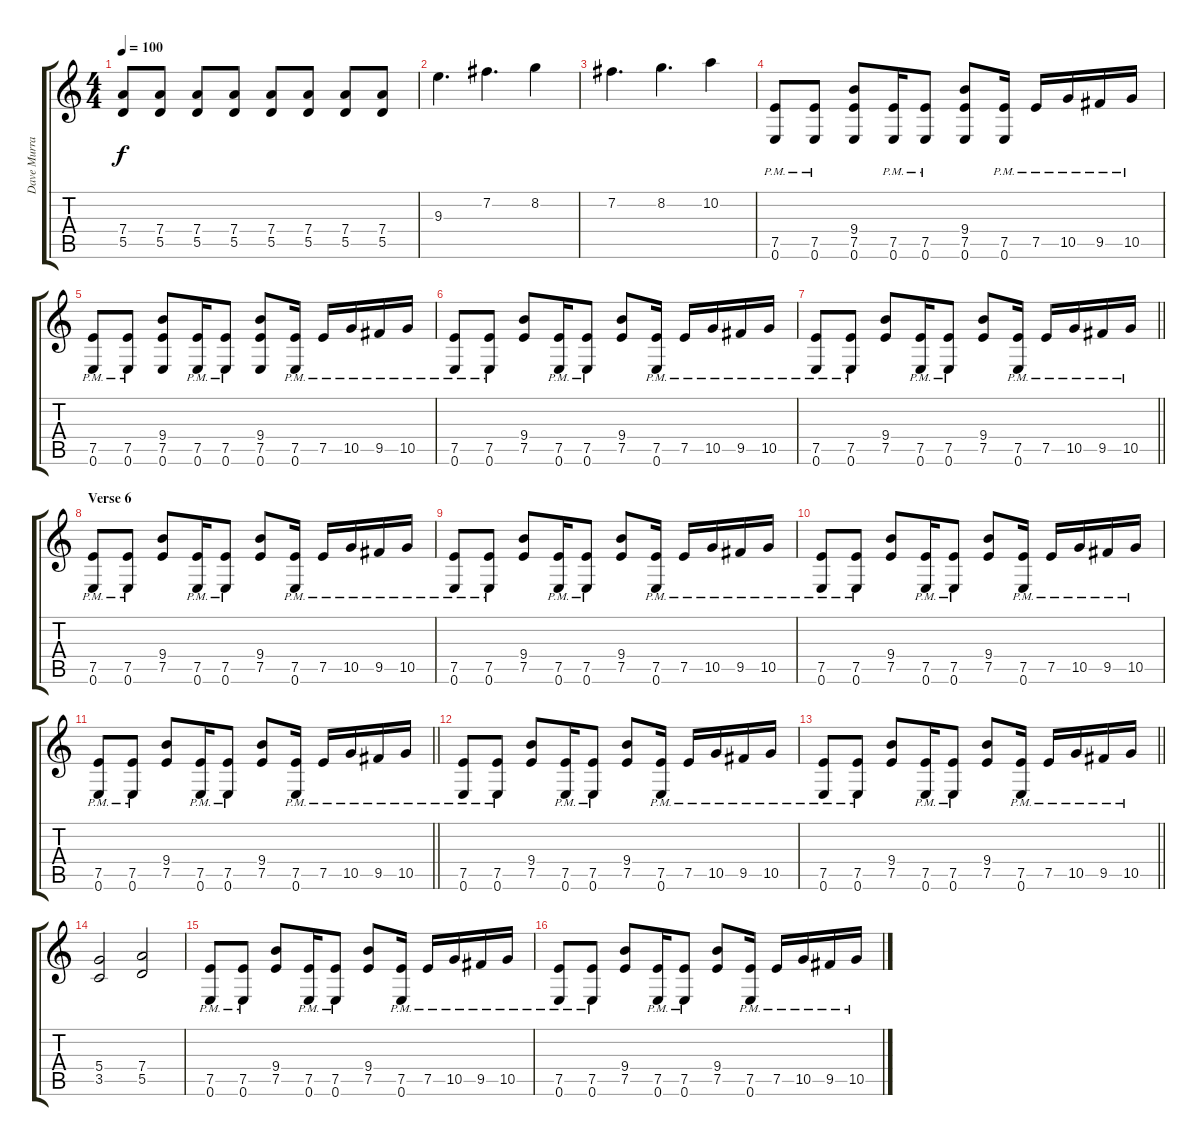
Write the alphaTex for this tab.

\track ("Dave Murray" "Dave Murra") {instrument overdrivenguitar}
\staff {score tabs}
\tuning (E4 B3 G3 D3 A2 E2) {hide}
\ts (4 4)
\tempo 100
\clef g2
\ks c
(7.4 5.5).8{dy f} (7.4 5.5).8 (7.4 5.5).8 (7.4 5.5).8 (7.4 5.5).8 (7.4 5.5).8 (7.4 5.5).8 (7.4 5.5).8 |
9.3.4{d} 7.2.4{d} 8.2.4 |
7.2.4{d} 8.2.4{d} 10.2.4 |
(7.5{pm} 0.6{pm}).8 (7.5{pm} 0.6{pm}).8 (9.4 7.5 0.6).8 (7.5{pm} 0.6{pm}).16 (7.5{pm} 0.6{pm}).8 (9.4 7.5 0.6).8 (7.5{pm} 0.6{pm}).16 7.5{pm}.16 10.5{pm}.16 9.5{pm}.16 10.5{pm}.16 |
(7.5{pm} 0.6{pm}).8 (7.5{pm} 0.6{pm}).8 (9.4 7.5 0.6).8 (7.5{pm} 0.6{pm}).16 (7.5{pm} 0.6{pm}).8 (9.4 7.5 0.6).8 (7.5{pm} 0.6{pm}).16 7.5{pm}.16 10.5{pm}.16 9.5{pm}.16 10.5{pm}.16 |
(7.5{pm} 0.6{pm}).8 (7.5{pm} 0.6{pm}).8 (9.4 7.5).8 (7.5{pm} 0.6{pm}).16 (7.5{pm} 0.6{pm}).8 (9.4 7.5).8 (7.5{pm} 0.6{pm}).16 7.5{pm}.16 10.5{pm}.16 9.5{pm}.16 10.5{pm}.16 |
\barLineRight lightlight
(7.5{pm} 0.6{pm}).8 (7.5{pm} 0.6{pm}).8 (9.4 7.5).8 (7.5{pm} 0.6{pm}).16 (7.5{pm} 0.6{pm}).8 (9.4 7.5).8 (7.5{pm} 0.6{pm}).16 7.5{pm}.16 10.5{pm}.16 9.5{pm}.16 10.5{pm}.16 |
\section ("" "Verse 6")
(7.5{pm} 0.6{pm}).8 (7.5{pm} 0.6{pm}).8 (9.4 7.5).8 (7.5{pm} 0.6{pm}).16 (7.5{pm} 0.6{pm}).8 (9.4 7.5).8 (7.5{pm} 0.6{pm}).16 7.5{pm}.16 10.5{pm}.16 9.5{pm}.16 10.5{pm}.16 |
(7.5{pm} 0.6{pm}).8 (7.5{pm} 0.6{pm}).8 (9.4 7.5).8 (7.5{pm} 0.6{pm}).16 (7.5{pm} 0.6{pm}).8 (9.4 7.5).8 (7.5{pm} 0.6{pm}).16 7.5{pm}.16 10.5{pm}.16 9.5{pm}.16 10.5{pm}.16 |
(7.5{pm} 0.6{pm}).8 (7.5{pm} 0.6{pm}).8 (9.4 7.5).8 (7.5{pm} 0.6{pm}).16 (7.5{pm} 0.6{pm}).8 (9.4 7.5).8 (7.5{pm} 0.6{pm}).16 7.5{pm}.16 10.5{pm}.16 9.5{pm}.16 10.5{pm}.16 |
\barLineRight lightlight
(7.5{pm} 0.6{pm}).8 (7.5{pm} 0.6{pm}).8 (9.4 7.5).8 (7.5{pm} 0.6{pm}).16 (7.5{pm} 0.6{pm}).8 (9.4 7.5).8 (7.5{pm} 0.6{pm}).16 7.5{pm}.16 10.5{pm}.16 9.5{pm}.16 10.5{pm}.16 |
(7.5{pm} 0.6{pm}).8 (7.5{pm} 0.6{pm}).8 (9.4 7.5).8 (7.5{pm} 0.6{pm}).16 (7.5{pm} 0.6{pm}).8 (9.4 7.5).8 (7.5{pm} 0.6{pm}).16 7.5{pm}.16 10.5{pm}.16 9.5{pm}.16 10.5{pm}.16 |
\barLineRight lightlight
(7.5{pm} 0.6{pm}).8 (7.5{pm} 0.6{pm}).8 (9.4 7.5).8 (7.5{pm} 0.6{pm}).16 (7.5{pm} 0.6{pm}).8 (9.4 7.5).8 (7.5{pm} 0.6{pm}).16 7.5{pm}.16 10.5{pm}.16 9.5{pm}.16 10.5{pm}.16 |
(5.4 3.5).2 (7.4 5.5).2 |
(7.5{pm} 0.6{pm}).8 (7.5{pm} 0.6{pm}).8 (9.4 7.5).8 (7.5{pm} 0.6{pm}).16 (7.5{pm} 0.6{pm}).8 (9.4 7.5).8 (7.5{pm} 0.6{pm}).16 7.5{pm}.16 10.5{pm}.16 9.5{pm}.16 10.5{pm}.16 |
(7.5{pm} 0.6{pm}).8 (7.5{pm} 0.6{pm}).8 (9.4 7.5).8 (7.5{pm} 0.6{pm}).16 (7.5{pm} 0.6{pm}).8 (9.4 7.5).8 (7.5{pm} 0.6{pm}).16 7.5{pm}.16 10.5{pm}.16 9.5{pm}.16 10.5{pm}.16
